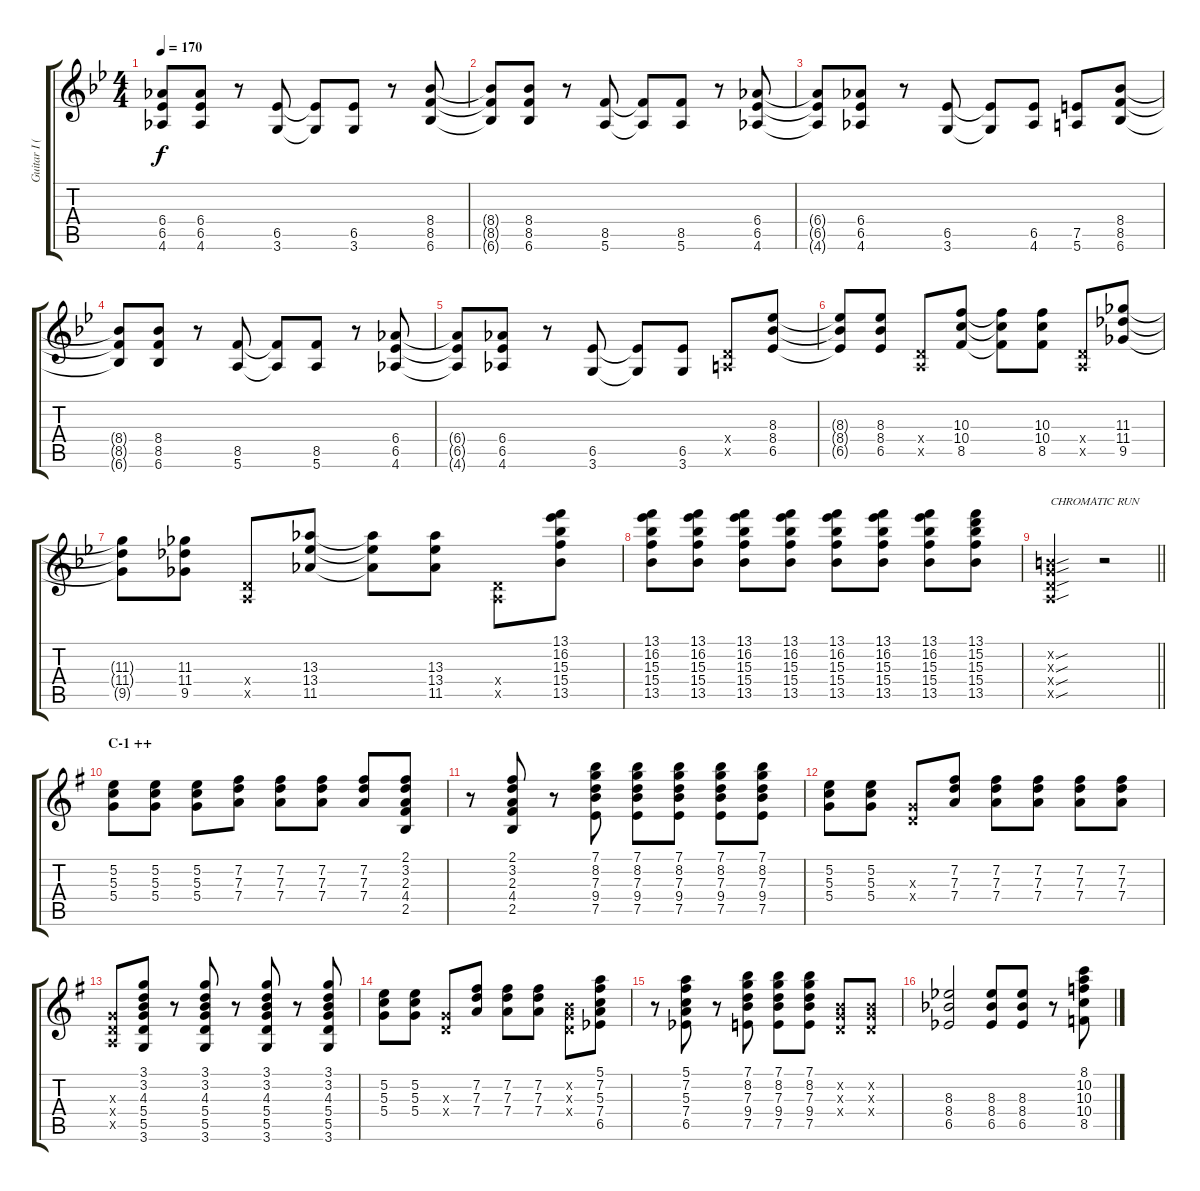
\track ("Guitar I (Hirasawa Yui)" "Guitar I (") {instrument overdrivenguitar}
\staff {score tabs}
\tuning (E4 B3 G3 D3 A2 E2) {hide}
\ts (4 4)
\tempo 170
\clef g2
\ks bb
(6.4{t} 6.5{t} 4.6{t}).8{dy f} (6.4 6.5 4.6).8 r.8 (6.5 3.6).8 (6.5{t} 3.6{t}).8 (6.5 3.6).8 r.8 (8.4 8.5 6.6).8 |
(8.4{t} 8.5{t} 6.6{t}).8 (8.4 8.5 6.6).8 r.8 (8.5 5.6).8 (8.5{t} 5.6{t}).8 (8.5 5.6).8 r.8 (6.4 6.5 4.6).8 |
(6.4{t} 6.5{t} 4.6{t}).8 (6.4 6.5 4.6).8 r.8 (6.5 3.6).8 (6.5{t} 3.6{t}).8 (6.5 4.6).8 (7.5 5.6).8 (8.4 8.5 6.6).8 |
(8.4{t} 8.5{t} 6.6{t}).8 (8.4 8.5 6.6).8 r.8 (8.5 5.6).8 (8.5{t} 5.6{t}).8 (8.5 5.6).8 r.8 (6.4 6.5 4.6).8 |
(6.4{t} 6.5{t} 4.6{t}).8 (6.4 6.5 4.6).8 r.8 (6.5 3.6).8 (6.5{t} 3.6{t}).8 (6.5 3.6).8 (0.4{x} 0.5{x}).8 (8.3 8.4 6.5).8 |
(8.3{t} 8.4{t} 6.5{t}).8 (8.3 8.4 6.5).8 (0.4{x} 0.5{x}).8 (10.3 10.4 8.5).8 (10.3{t} 10.4{t} 8.5{t}).8 (10.3 10.4 8.5).8 (0.4{x} 0.5{x}).8 (11.3 11.4 9.5).8 |
(11.3{t} 11.4{t} 9.5{t}).8 (11.3 11.4 9.5).8 (0.4{x} 0.5{x}).8 (13.3 13.4 11.5).8 (13.3{t} 13.4{t} 11.5{t}).8 (13.3 13.4 11.5).8 (0.4{x} 0.5{x}).8 (13.1 16.2 15.3 15.4 13.5).8 |
(13.1 16.2 15.3 15.4 13.5).8 (13.1 16.2 15.3 15.4 13.5).8 (13.1 16.2 15.3 15.4 13.5).8 (13.1 16.2 15.3 15.4 13.5).8 (13.1 16.2 15.3 15.4 13.5).8 (13.1 16.2 15.3 15.4 13.5).8 (13.1 16.2 15.3 15.4 13.5).8 (13.1 15.2 15.3 15.4 13.5).8 |
\barLineRight lightlight
(0.2{sou x} 0.3{sou x} 0.4{sou x} 0.5{sou x}).2{txt "CHROMATIC RUN"} r.2 |
\section ("" "C-1 ++")
\ks g
(5.2 5.3 5.4).8 (5.2 5.3 5.4).8 (5.2 5.3 5.4).8 (7.2 7.3 7.4).8 (7.2 7.3 7.4).8 (7.2 7.3 7.4).8 (7.2 7.3 7.4).8 (2.1 3.2 2.3 4.4 2.5).8 |
r.8 (2.1 3.2 2.3 4.4 2.5).8 r.8 (7.1 8.2 7.3 9.4 7.5).8 (7.1 8.2 7.3 9.4 7.5).8 (7.1 8.2 7.3 9.4 7.5).8 (7.1 8.2 7.3 9.4 7.5).8 (7.1 8.2 7.3 9.4 7.5).8 |
(5.2 5.3 5.4).8 (5.2 5.3 5.4).8 (0.3{x} 0.4{x}).8 (7.2 7.3 7.4).8 (7.2 7.3 7.4).8 (7.2 7.3 7.4).8 (7.2 7.3 7.4).8 (7.2 7.3 7.4).8 |
(0.3{x} 0.4{x} 0.5{x}).8 (3.1 3.2 4.3 5.4 5.5 3.6).8 r.8 (3.1 3.2 4.3 5.4 5.5 3.6).8 r.8 (3.1 3.2 4.3 5.4 5.5 3.6).8 r.8 (3.1 3.2 4.3 5.4 5.5 3.6).8 |
(5.2 5.3 5.4).8 (5.2 5.3 5.4).8 (0.3{x} 0.4{x}).8 (7.2 7.3 7.4).8 (7.2 7.3 7.4).8 (7.2 7.3 7.4).8 (0.2{x} 0.3{x} 0.4{x}).8 (5.1 7.2 5.3 7.4 6.5{acc b}).8 |
r.8 (5.1 7.2 5.3 7.4 6.5{acc b}).8 r.8 (7.1 8.2 7.3 9.4 7.5).8 (7.1 8.2 7.3 9.4 7.5).8 (7.1 8.2 7.3 9.4 7.5).8 (0.2{x} 0.3{x} 0.4{x}).8 (0.2{x} 0.3{x} 0.4{x}).8 |
(8.3{acc b} 8.4{acc b} 6.5{acc b}).2 (8.3{acc b} 8.4{acc b} 6.5{acc b}).8 (8.3{acc b} 8.4{acc b} 6.5{acc b}).8 r.8 (8.1 10.2 10.3 10.4 8.5).8
